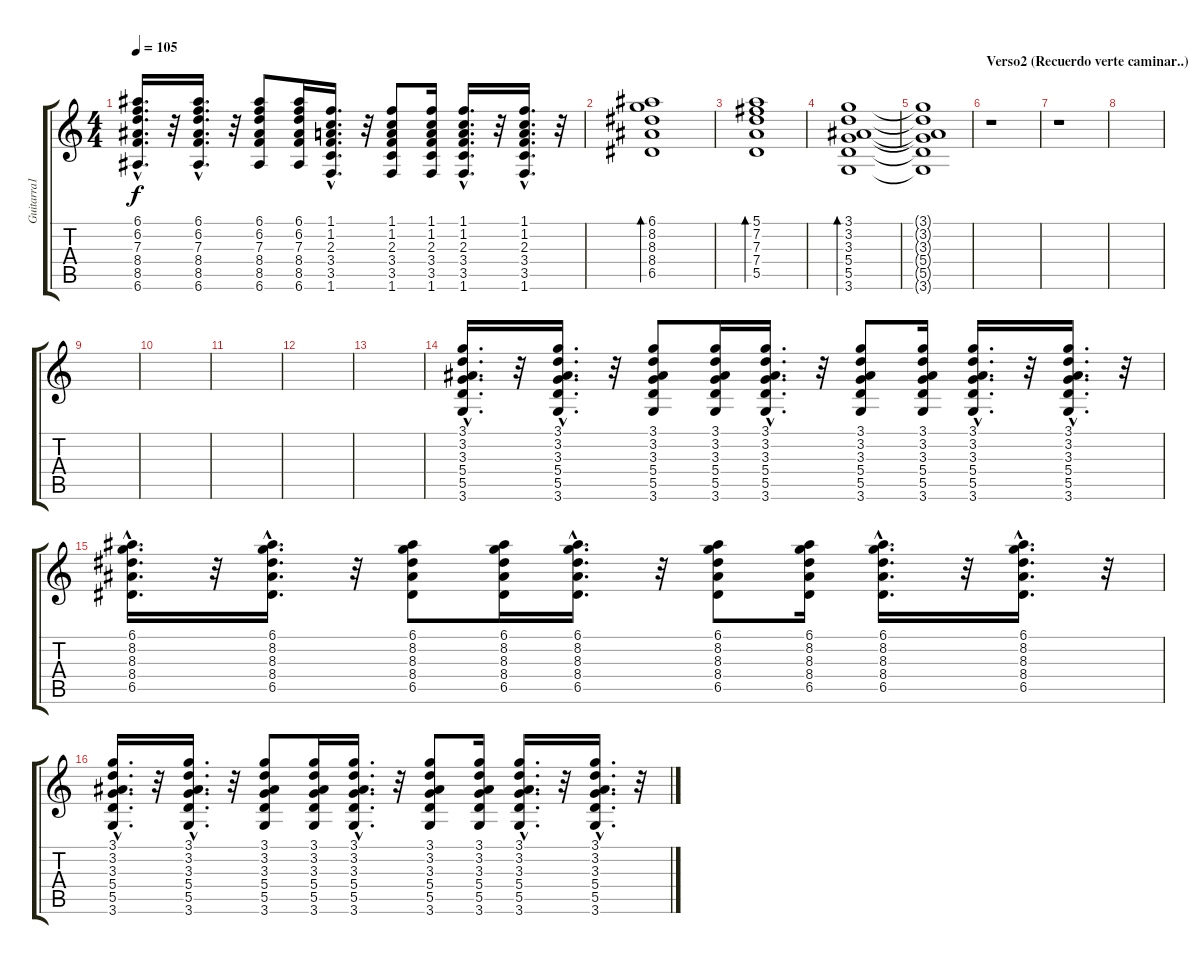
\track ("Guitarra1" "Guitarra1") {instrument overdrivenguitar}
\staff {score tabs}
\tuning (E4 B3 G3 D3 A2 E2) {hide}
\ts (4 4)
\tempo 105
\clef g2
\ks c
(6.1{hac} 6.2{hac} 7.3{hac} 8.4{hac} 8.5{hac} 6.6{hac}).16{d dy f} r.32 (6.1{hac} 6.2{hac} 7.3{hac} 8.4{hac} 8.5{hac} 6.6{hac}).16{d} r.32 (6.1 6.2 7.3 8.4 8.5 6.6).8 (6.1 6.2 7.3 8.4 8.5 6.6).16 (1.1{hac} 1.2{hac} 2.3{hac} 3.4{hac} 3.5{hac} 1.6{hac}).16{d} r.32 (1.1 1.2 2.3 3.4 3.5 1.6).8 (1.1 1.2 2.3 3.4 3.5 1.6).16 (1.1{hac} 1.2{hac} 2.3{hac} 3.4{hac} 3.5{hac} 1.6{hac}).16{d} r.32 (1.1{hac} 1.2{hac} 2.3{hac} 3.4{hac} 3.5{hac} 1.6{hac}).16{d} r.32 |
(6.1 8.2 8.3 8.4 6.5).1{bd 60} |
(5.1 7.2 7.3 7.4 5.5).1{bd 60} |
(3.1 3.2 3.3 5.4 5.5 3.6).1{bd 60 volume 0} |
(3.1{t} 3.2{t} 3.3{t} 5.4{t} 5.5{t} 3.6{t}).1 |
\section ("" "Verso2 (Recuerdo verte caminar..)")
r.1{volume 10} |
r.1 |
|
|
|
|
|
|
(3.1{hac} 3.2{hac} 3.3{hac} 5.4{hac} 5.5{hac} 3.6{hac}).16{d} r.32 (3.1{hac} 3.2{hac} 3.3{hac} 5.4{hac} 5.5{hac} 3.6{hac}).16{d} r.32 (3.1 3.2 3.3 5.4 5.5 3.6).8 (3.1 3.2 3.3 5.4 5.5 3.6).16 (3.1{hac} 3.2{hac} 3.3{hac} 5.4{hac} 5.5{hac} 3.6{hac}).16{d} r.32 (3.1 3.2 3.3 5.4 5.5 3.6).8 (3.1 3.2 3.3 5.4 5.5 3.6).16 (3.1{hac} 3.2{hac} 3.3{hac} 5.4{hac} 5.5{hac} 3.6{hac}).16{d} r.32 (3.1{hac} 3.2{hac} 3.3{hac} 5.4{hac} 5.5{hac} 3.6{hac}).16{d} r.32 |
(6.1{hac} 8.2{hac} 8.3{hac} 8.4{hac} 6.5{hac}).16{d} r.32 (6.1{hac} 8.2{hac} 8.3{hac} 8.4{hac} 6.5{hac}).16{d} r.32 (6.1 8.2 8.3 8.4 6.5).8 (6.1 8.2 8.3 8.4 6.5).16 (6.1{hac} 8.2{hac} 8.3{hac} 8.4{hac} 6.5{hac}).16{d} r.32 (6.1 8.2 8.3 8.4 6.5).8 (6.1 8.2 8.3 8.4 6.5).16 (6.1{hac} 8.2{hac} 8.3{hac} 8.4{hac} 6.5{hac}).16{d} r.32 (6.1{hac} 8.2{hac} 8.3{hac} 8.4{hac} 6.5{hac}).16{d} r.32 |
(3.1{hac} 3.2{hac} 3.3{hac} 5.4{hac} 5.5{hac} 3.6{hac}).16{d} r.32 (3.1{hac} 3.2{hac} 3.3{hac} 5.4{hac} 5.5{hac} 3.6{hac}).16{d} r.32 (3.1 3.2 3.3 5.4 5.5 3.6).8 (3.1 3.2 3.3 5.4 5.5 3.6).16 (3.1{hac} 3.2{hac} 3.3{hac} 5.4{hac} 5.5{hac} 3.6{hac}).16{d} r.32 (3.1 3.2 3.3 5.4 5.5 3.6).8 (3.1 3.2 3.3 5.4 5.5 3.6).16 (3.1{hac} 3.2{hac} 3.3{hac} 5.4{hac} 5.5{hac} 3.6{hac}).16{d} r.32 (3.1{hac} 3.2{hac} 3.3{hac} 5.4{hac} 5.5{hac} 3.6{hac}).16{d} r.32
